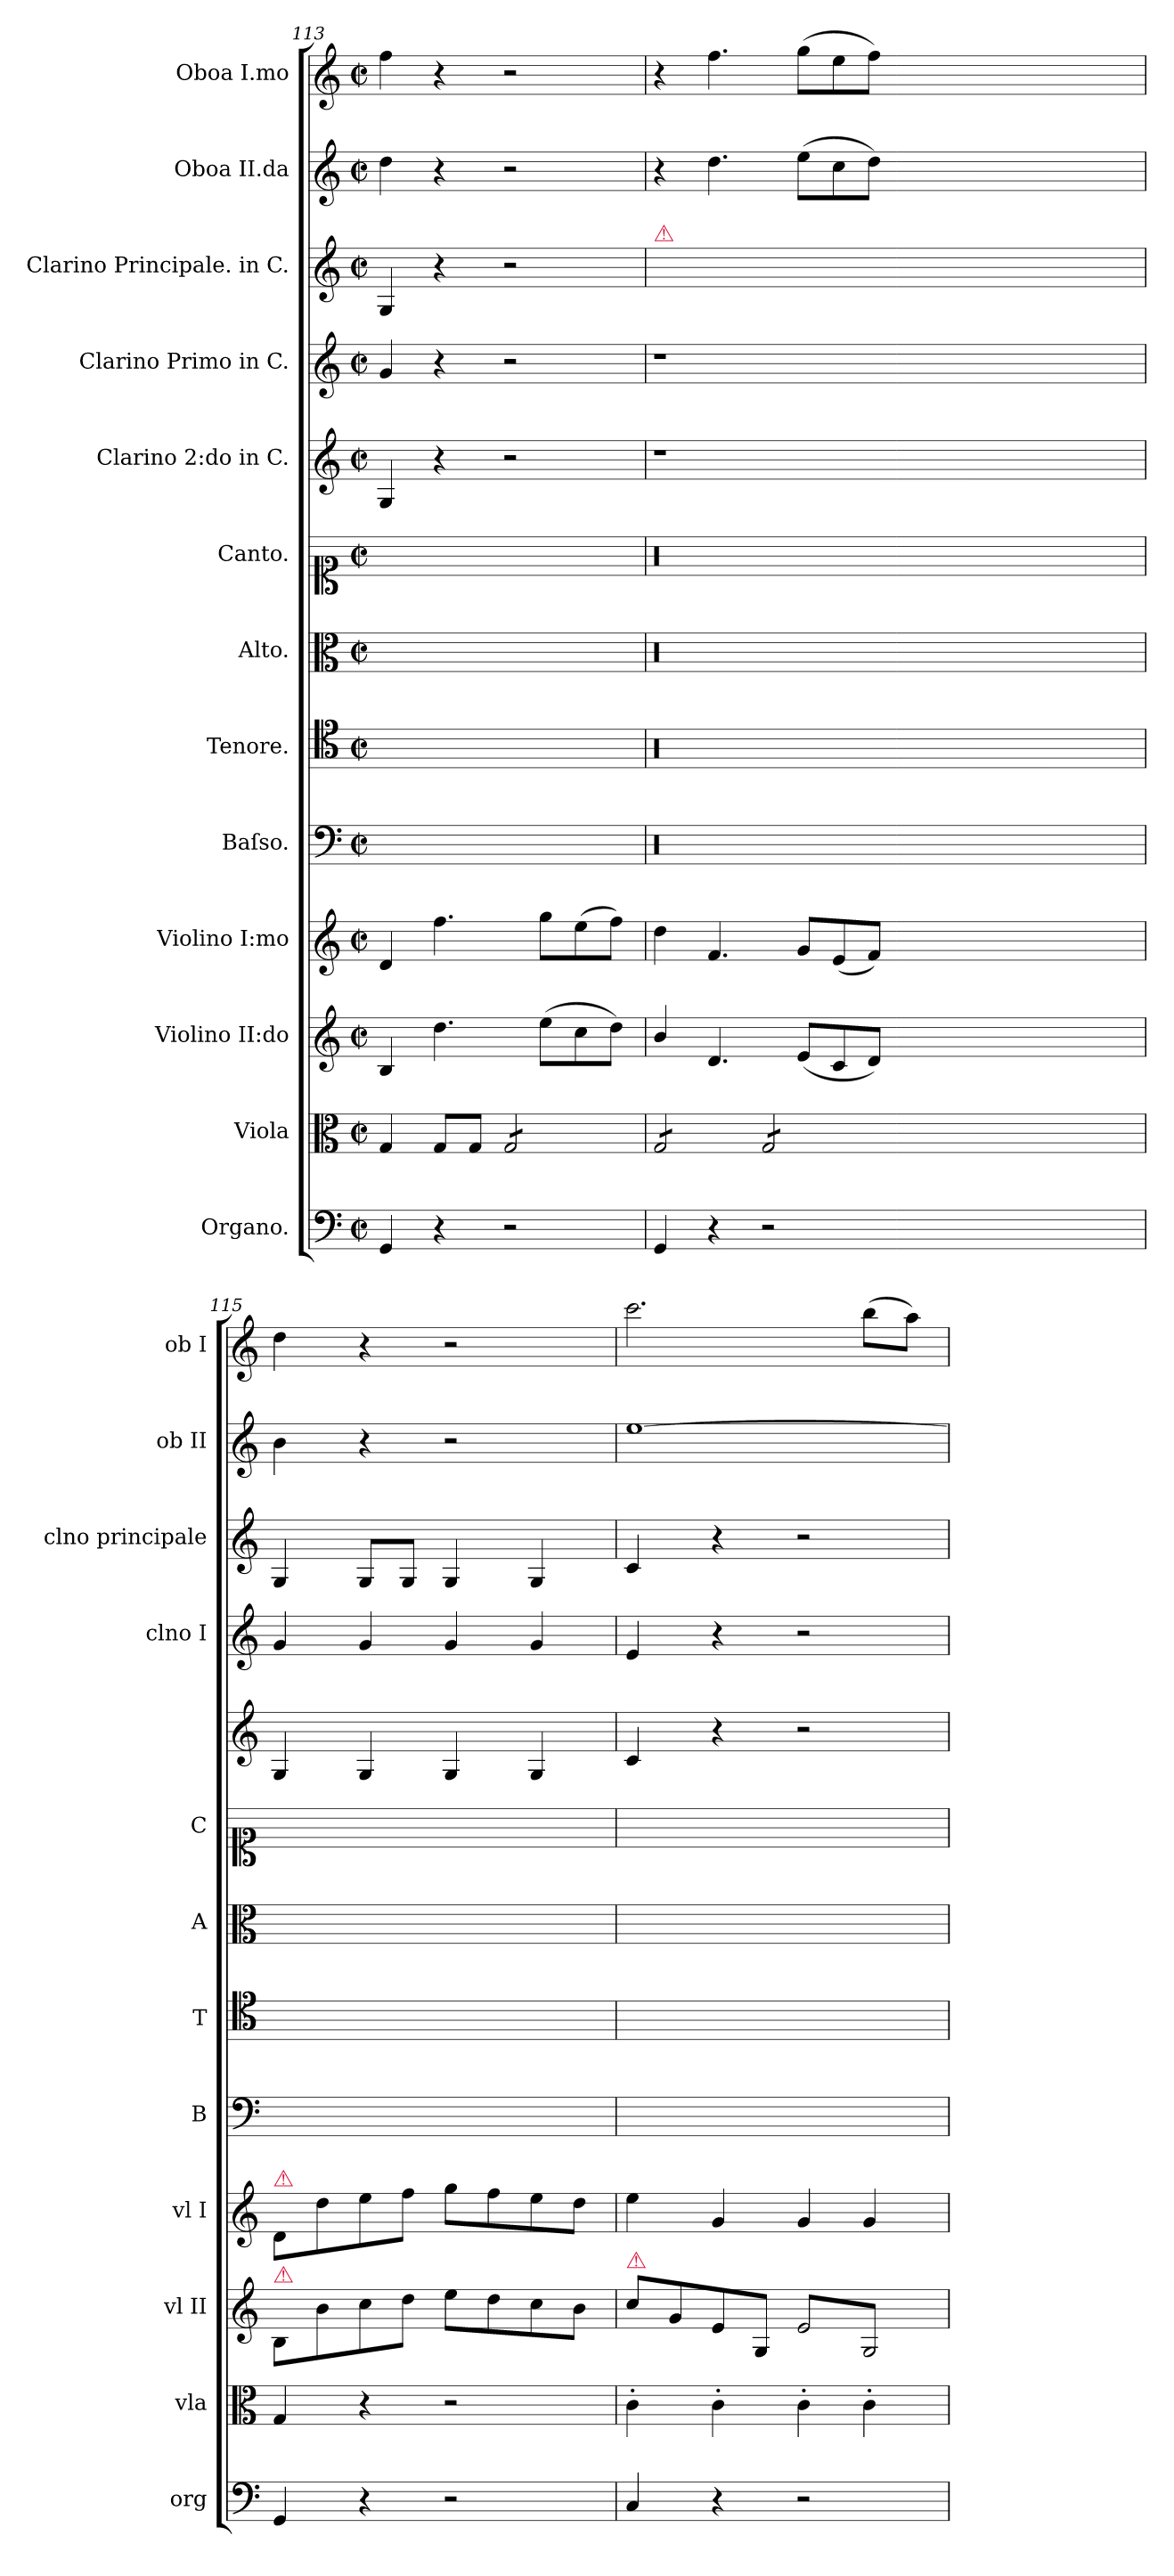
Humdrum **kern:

**kern	**kern	**kern	**kern	**kern	**kern	**kern	**kern	**kern	**kern	**kern	**dynam	**kern	**kern
*part13	*part12	*part11	*part10	*part9	*part8	*part7	*part6	*part5	*part4	*part3	*part3	*part2	*part1
*staff13	*staff12	*staff11	*staff10	*staff9	*staff8	*staff7	*staff6	*staff5	*staff4	*staff3	*staff3	*staff2	*staff1
*I"Organo.	*I"Viola	*I"Violino II:do	*I"Violino I:mo	*I"Baſso.	*I"Tenore.	*I"Alto.	*I"Canto.	*I"Clarino 2:do in C.	*I"Clarino Primo in C.	*I"Clarino Principale. in C.	*	*I"Oboa II.da	*I"Oboa I.mo
*I'org	*I'vla	*I'vl II	*I'vl I	*I'B	*I'T	*I'A	*I'C	*	*I'clno I	*I'clno principale	*	*I'ob II	*I'ob I
*clefF4	*clefC3	*clefG2	*clefG2	*clefF4	*clefC4	*clefC3	*clefC1	*clefG2	*clefG2	*clefG2	*	*clefG2	*clefG2
*k[]	*k[]	*k[]	*k[]	*k[]	*k[]	*k[]	*k[]	*k[]	*k[]	*k[]	*	*k[]	*k[]
*M2/2	*M2/2	*M2/2	*M2/2	*M2/2	*M2/2	*M2/2	*M2/2	*M2/2	*M2/2	*M2/2	*	*M2/2	*M2/2
*met(c|)	*met(c|)	*met(c|)	*met(c|)	*met(c|)	*met(c|)	*met(c|)	*met(c|)	*met(c|)	*met(c|)	*met(c|)	*	*met(c|)	*met(c|)
=113	=113	=113	=113	=113	=113	=113	=113	=113	=113	=113	=113	=113	=113
4GG/	4G/	4B/	4d/	1ryy	1ryy	1ryy	1ryy	4G/	4g/	4G/	.	4dd\	4ff\
4r	8G/L	4.dd\	4.ff\	.	.	.	.	4r	4r	4r	.	4r	4r
.	8G/J	.	.	.	.	.	.	.	.	.	.	.	.
*	*tremolo	*	*	*	*	*	*	*	*	*	*	*	*
2r	8G/L	.	.	.	.	.	.	2r	2r	2r	.	2r	2r
.	8G/	(8ee\L	8gg\L	.	.	.	.	.	.	.	.	.	.
.	8G/	8cc\	(8ee\	.	.	.	.	.	.	.	.	.	.
.	8G/J	8dd\J)	8ff\J)	.	.	.	.	.	.	.	.	.	.
=114	=114	=114	=114	=114	=114	=114	=114	=114	=114	=114	=114	=114	=114
!	!	!	!	!	!	!	!	!	!	!LO:TX:a:color=crimson:t=⚠	!	!	!
4GG/	8G/L	4b/	4dd\	00r	00r	00r	00r	1r	1r	1ryy	.	4r	4r
.	8G/	.	.	.	.	.	.	.	.	.	.	.	.
4r	8G/	4.d/	4.f/	.	.	.	.	.	.	.	.	4.dd\	4.ff\
.	8G/J	.	.	.	.	.	.	.	.	.	.	.	.
2r	8G/L	.	.	.	.	.	.	.	.	.	.	.	.
.	8G/	(8e/L	8g/L	.	.	.	.	.	.	.	.	(8ee\L	(8gg\L
.	8G/	8c/	(8e/	.	.	.	.	.	.	.	.	8cc\	8ee\
.	8G/J	8d/J)	8f/J)	.	.	.	.	.	.	.	.	8dd\J)	8ff\J)
*	*Xtremolo	*	*	*	*	*	*	*	*	*	*	*	*
0.ryy	0.ryy	0.ryy	0.ryy	.	.	.	.	0.ryy	0.ryy	0.ryy	.	0.ryy	0.ryy
=115	=115	=115	=115	=115	=115	=115	=115	=115	=115	=115	=115	=115	=115
!	!	!	!LO:TX:a:color=crimson:t=⚠	!	!	!	!	!	!	!	!	!	!
!	!	!LO:TX:a:color=crimson:t=⚠	!	!	!	!	!	!	!	!	!	!	!
!	!	!	!	!	!	!	!	!	!	!	!LO:DY:b	!	!
4GG/	4G/	8B/L	8d/L	1ryy	1ryy	1ryy	1ryy	4G/	4g/	4G/	p&colon;	4b\	4dd\
.	.	8b\	8dd\	.	.	.	.	.	.	.	.	.	.
4r	4r	8cc\	8ee\	.	.	.	.	4G/	4g/	8G/L	.	4r	4r
.	.	8dd\J	8ff\J	.	.	.	.	.	.	8G/J	.	.	.
2r	2r	8ee\L	8gg\L	.	.	.	.	4G/	4g/	4G/	.	2r	2r
.	.	8dd\	8ff\	.	.	.	.	.	.	.	.	.	.
.	.	8cc\	8ee\	.	.	.	.	4G/	4g/	4G/	.	.	.
.	.	8b\J	8dd\J	.	.	.	.	.	.	.	.	.	.
=116	=116	=116	=116	=116	=116	=116	=116	=116	=116	=116	=116	=116	=116
!	!	!LO:TX:a:color=crimson:t=⚠	!	!	!	!	!	!	!	!	!	!	!
4C/	4c'\	8cc\L	4ee\	1ryy	1ryy	1ryy	1ryy	4c/	4e/	4c/	.	[1ee	2.ccc\
.	.	8g/	.	.	.	.	.	.	.	.	.	.	.
4r	4c'\	8e/	4g/	.	.	.	.	4r	4r	4r	.	.	.
.	.	8G/J	.	.	.	.	.	.	.	.	.	.	.
*	*	*tremolo	*	*	*	*	*	*	*	*	*	*	*
2r	4c'\	8e/L	4g/	.	.	.	.	2r	2r	2r	.	.	.
.	.	8G/	.	.	.	.	.	.	.	.	.	.	.
.	4c'\	8e/	4g/	.	.	.	.	.	.	.	.	.	(8bb\L
.	.	8G/J	.	.	.	.	.	.	.	.	.	.	8aa\J)
*	*	*Xtremolo	*	*	*	*	*	*	*	*	*	*	*
.	.	.	.	.	.	.	.	.	.	.	.	.	.
.	.	.	.	.	.	.	.	.	.	.	.	.	.
=	=	=	=	=	=	=	=	=	=	=	=	=	=
*-	*-	*-	*-	*-	*-	*-	*-	*-	*-	*-	*-	*-	*-
